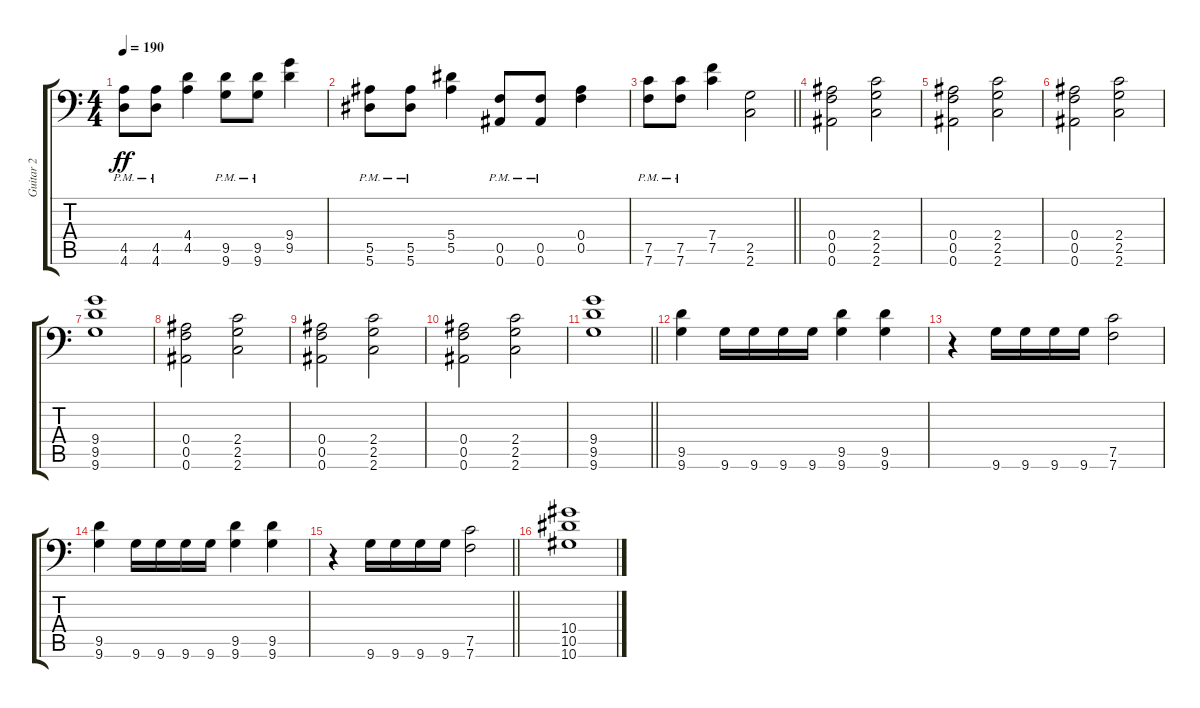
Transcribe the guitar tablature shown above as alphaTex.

\track ("Guitar 2" "Guitar 2") {instrument overdrivenguitar}
\staff {score tabs}
\tuning (C4 G3 Eb3 Bb2 F2 Bb1) {hide}
\ts (4 4)
\tempo 190
\clef f4
\ks c
(4.5{pm} 4.6{pm}).8{dy ff} (4.5{pm} 4.6{pm}).8 (4.4 4.5).4 (9.5{pm} 9.6{pm}).8 (9.5{pm} 9.6{pm}).8 (9.4 9.5).4 |
(5.5{pm} 5.6{pm}).8 (5.5{pm} 5.6{pm}).8 (5.4 5.5).4 (0.5{pm} 0.6{pm}).8 (0.5{pm} 0.6{pm}).8 (0.4 0.5).4 |
\barLineRight lightlight
(7.5{pm} 7.6{pm}).8 (7.5{pm} 7.6{pm}).8 (7.4 7.5).4 (2.5 2.6).2 |
(0.4 0.5 0.6).2 (2.4 2.5 2.6).2 |
(0.4 0.5 0.6).2 (2.4 2.5 2.6).2 |
(0.4 0.5 0.6).2 (2.4 2.5 2.6).2 |
(9.4 9.5 9.6).1 |
(0.4 0.5 0.6).2 (2.4 2.5 2.6).2 |
(0.4 0.5 0.6).2 (2.4 2.5 2.6).2 |
(0.4 0.5 0.6).2 (2.4 2.5 2.6).2 |
\barLineRight lightlight
(9.4 9.5 9.6).1 |
(9.5 9.6).4 9.6.16 9.6.16 9.6.16 9.6.16 (9.5 9.6).4 (9.5 9.6).4 |
r.4 9.6.16 9.6.16 9.6.16 9.6.16 (7.5 7.6).2 |
(9.5 9.6).4 9.6.16 9.6.16 9.6.16 9.6.16 (9.5 9.6).4 (9.5 9.6).4 |
\barLineRight lightlight
r.4 9.6.16 9.6.16 9.6.16 9.6.16 (7.5 7.6).2 |
(10.4 10.5 10.6).1
